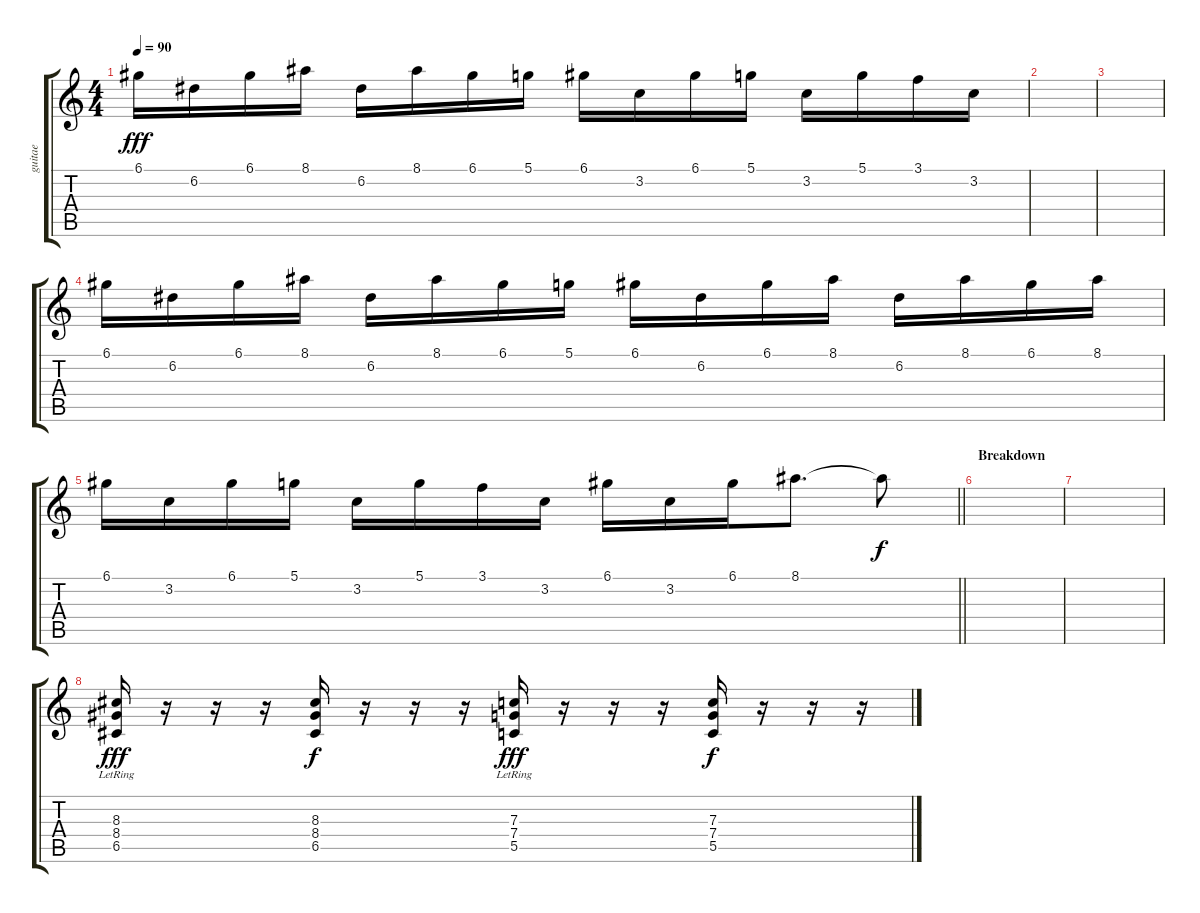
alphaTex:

\track ("guitae" "guitae") {instrument distortionguitar}
\staff {score tabs}
\tuning (D4 A3 F3 C3 G2 D2) {hide}
\ts (4 4)
\tempo 90
\clef g2
\ks c
6.1.16{dy fff} 6.2.16 6.1.16 8.1.16 6.2.16 8.1.16 6.1.16 5.1.16 6.1.16 3.2.16 6.1.16 5.1.16 3.2.16 5.1.16 3.1.16 3.2.16 |
|
|
6.1.16 6.2.16 6.1.16 8.1.16 6.2.16 8.1.16 6.1.16 5.1.16 6.1.16 6.2.16 6.1.16 8.1.16 6.2.16 8.1.16 6.1.16 8.1.16 |
\barLineRight lightlight
6.1.16 3.2.16 6.1.16 5.1.16 3.2.16 5.1.16 3.1.16 3.2.16 6.1.16 3.2.16 6.1.16 8.1.8{d} 8.1{t}.8{dy f} |
\section ("" "Breakdown")
|
|
(8.3 8.4 6.5{lr}).16{dy fff} r.16 r.16 r.16 (8.3 8.4 6.5).16{dy f} r.16 r.16 r.16 (7.3 7.4 5.5{lr}).16{dy fff} r.16 r.16 r.16 (7.3 7.4 5.5).16{dy f} r.16 r.16 r.16
